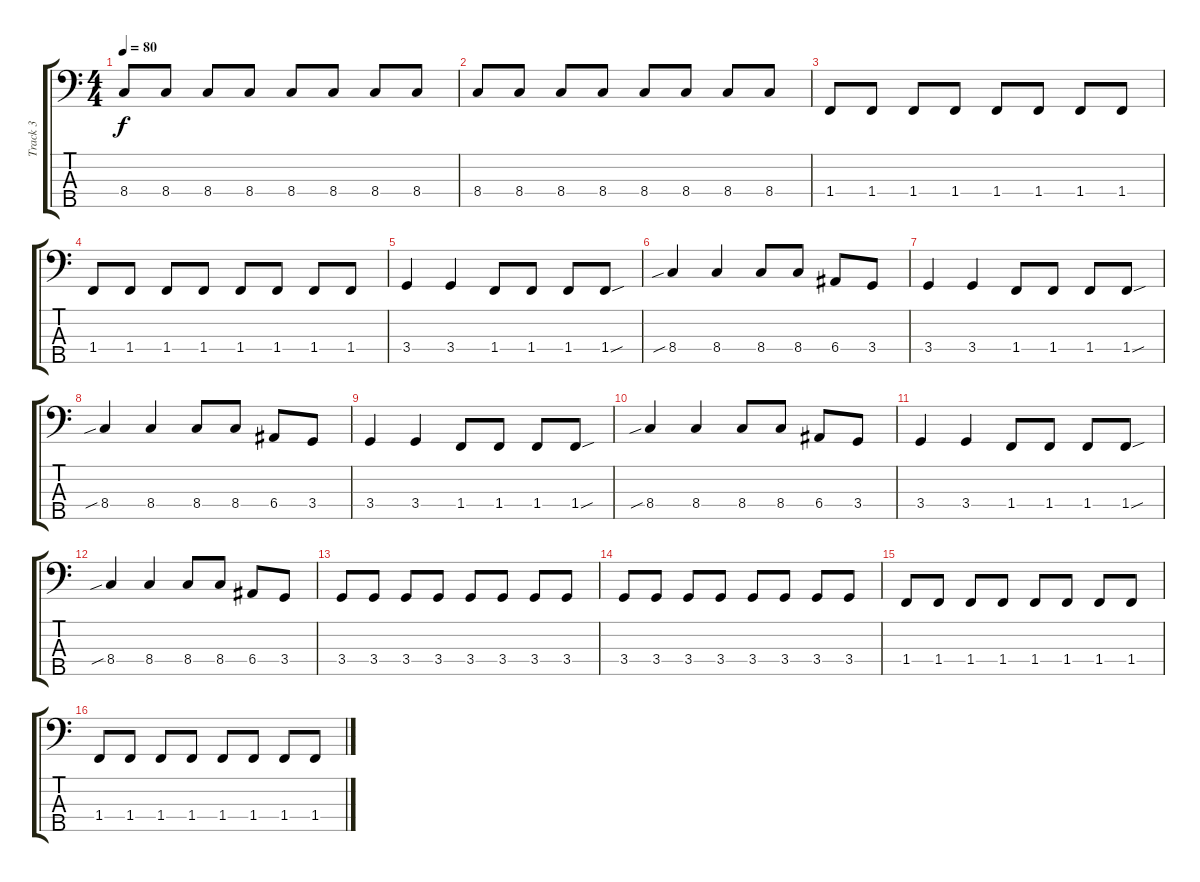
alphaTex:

\track ("Track 3" "Track 3") {instrument fretlessbass}
\staff {score tabs}
\tuning (G2 D2 A1 E1 B0) {hide}
\ts (4 4)
\tempo 80
\clef f4
\ks c
8.4.8{dy f} 8.4.8 8.4.8 8.4.8 8.4.8 8.4.8 8.4.8 8.4.8 |
8.4.8 8.4.8 8.4.8 8.4.8 8.4.8 8.4.8 8.4.8 8.4.8 |
1.4.8 1.4.8 1.4.8 1.4.8 1.4.8 1.4.8 1.4.8 1.4.8 |
1.4.8 1.4.8 1.4.8 1.4.8 1.4.8 1.4.8 1.4.8 1.4.8 |
3.4.4 3.4.4 1.4.8 1.4.8 1.4.8 1.4{sou}.8 |
8.4{sib}.4 8.4.4 8.4.8 8.4.8 6.4.8 3.4.8 |
3.4.4 3.4.4 1.4.8 1.4.8 1.4.8 1.4{sou}.8 |
8.4{sib}.4 8.4.4 8.4.8 8.4.8 6.4.8 3.4.8 |
3.4.4 3.4.4 1.4.8 1.4.8 1.4.8 1.4{sou}.8 |
8.4{sib}.4 8.4.4 8.4.8 8.4.8 6.4.8 3.4.8 |
3.4.4 3.4.4 1.4.8 1.4.8 1.4.8 1.4{sou}.8 |
8.4{sib}.4 8.4.4 8.4.8 8.4.8 6.4.8 3.4.8 |
3.4.8 3.4.8 3.4.8 3.4.8 3.4.8 3.4.8 3.4.8 3.4.8 |
3.4.8 3.4.8 3.4.8 3.4.8 3.4.8 3.4.8 3.4.8 3.4.8 |
1.4.8 1.4.8 1.4.8 1.4.8 1.4.8 1.4.8 1.4.8 1.4.8 |
1.4.8 1.4.8 1.4.8 1.4.8 1.4.8 1.4.8 1.4.8 1.4.8
